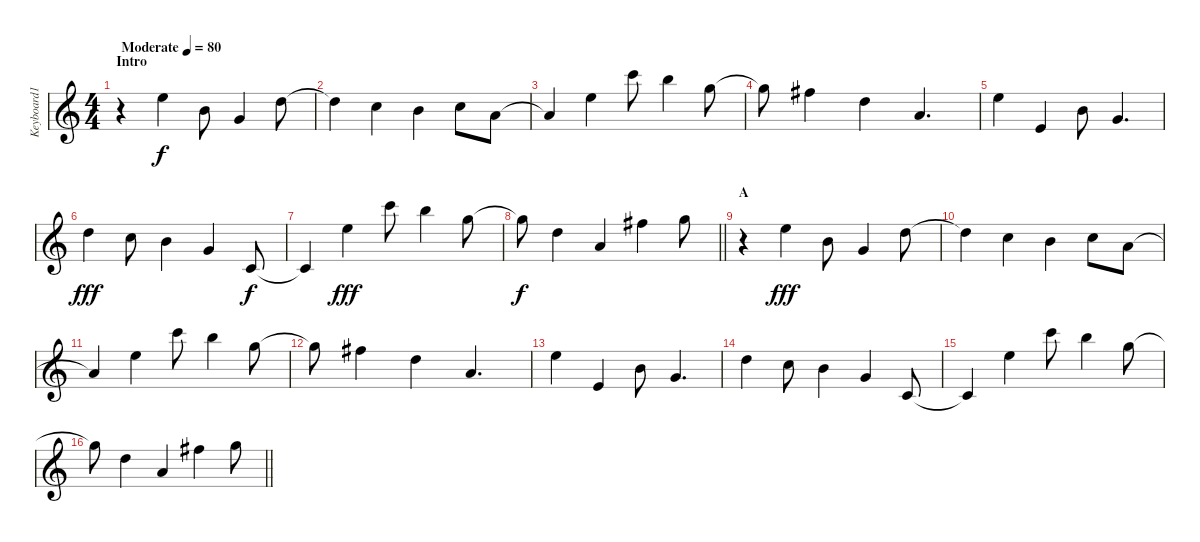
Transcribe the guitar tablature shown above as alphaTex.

\track ("Keyboard1" "Keyboard1") {instrument celesta}
\staff {score}
\tuning (E4 B3 G3 D3 A2 E2) {hide}
\ts (4 4)
\section ("" "Intro")
\tempo (80 "Moderate")
\clef g2
\ks c
r.4{dy f instrument celesta} 12.1.4 7.1.8 3.1.4 10.1.8 |
10.1{t}.4 8.1.4 7.1.4 8.1.8 5.1.8 |
5.1{t}.4 12.1.4 20.1.8 19.1.4 15.1.8 |
15.1{t}.8 14.1.4 10.1.4 5.1.4{d} |
12.1.4 0.1.4 7.1.8 3.1.4{d} |
10.1.4{dy fff} 8.1.8 7.1.4 3.1.4 1.2.8{dy f} |
1.2{t}.4 12.1.4{dy fff} 25.2.8 19.1.4 15.1.8 |
\barLineRight lightlight
15.1{t}.8{dy f} 10.1.4 5.1.4 14.1.4 15.1.8 |
\section ("" "A")
r.4 12.1.4{dy fff} 7.1.8 3.1.4 10.1.8 |
10.1{t}.4 8.1.4 7.1.4 8.1.8 5.1.8 |
5.1{t}.4 12.1.4 20.1.8 19.1.4 15.1.8 |
15.1{t}.8 14.1.4 10.1.4 5.1.4{d} |
12.1.4 0.1.4 7.1.8 3.1.4{d} |
10.1.4 8.1.8 7.1.4 3.1.4 1.2.8 |
1.2{t}.4 12.1.4 25.2.8 19.1.4 15.1.8 |
\barLineRight lightlight
15.1{t}.8 10.1.4 5.1.4 14.1.4 15.1.8
